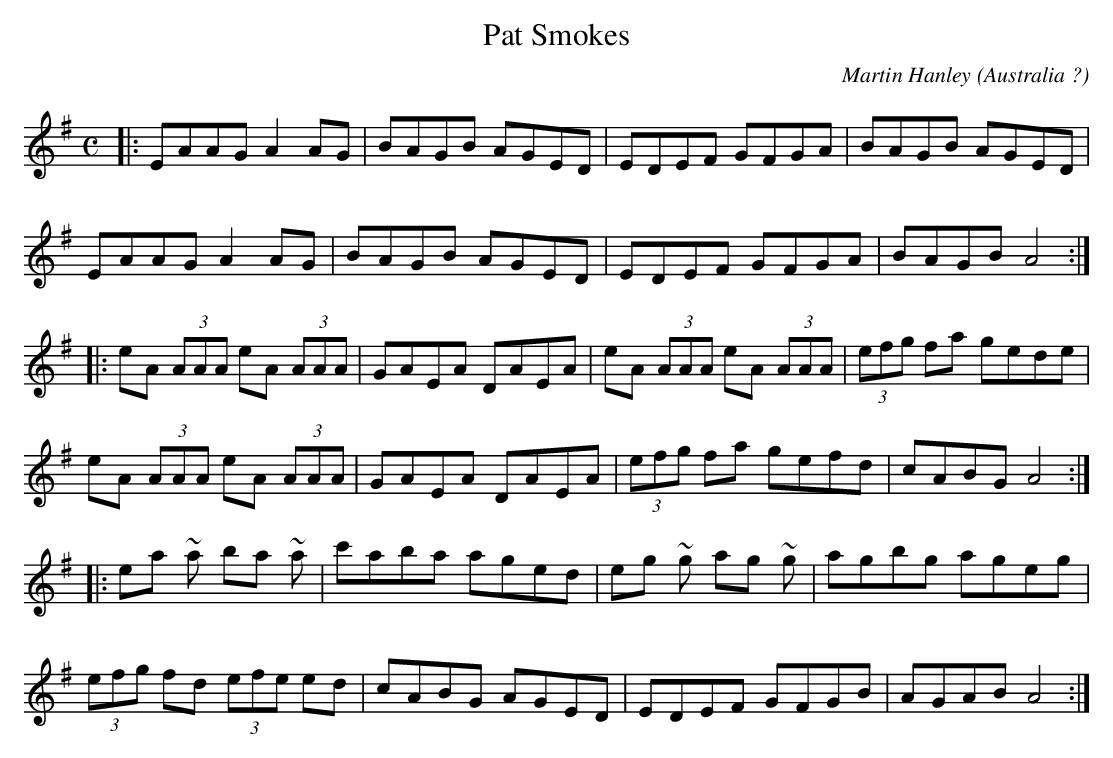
X:1
T:Pat Smokes
C:Martin Hanley
L:1/8
M:C
O:Australia ?
K:G major
|:EAAG A2 AG| BAGB AGED| EDEF GFGA| BAGB AGED|
EAAG A2 AG| BAGB AGED| EDEF GFGA| BAGB A4:|
|: eA (3AAA eA (3AAA| GAEA DAEA| eA (3AAA eA (3AAA| (3efg fa gede|
eA (3AAA eA (3AAA| GAEA DAEA| (3efg fa gefd| cABG A4:|
|:ea ~a ba ~a| c'aba aged| eg ~g ag ~g| agbg ageg|
(3efg fd (3efe ed| cABG AGED| EDEF GFGB| AGAB A4:|
